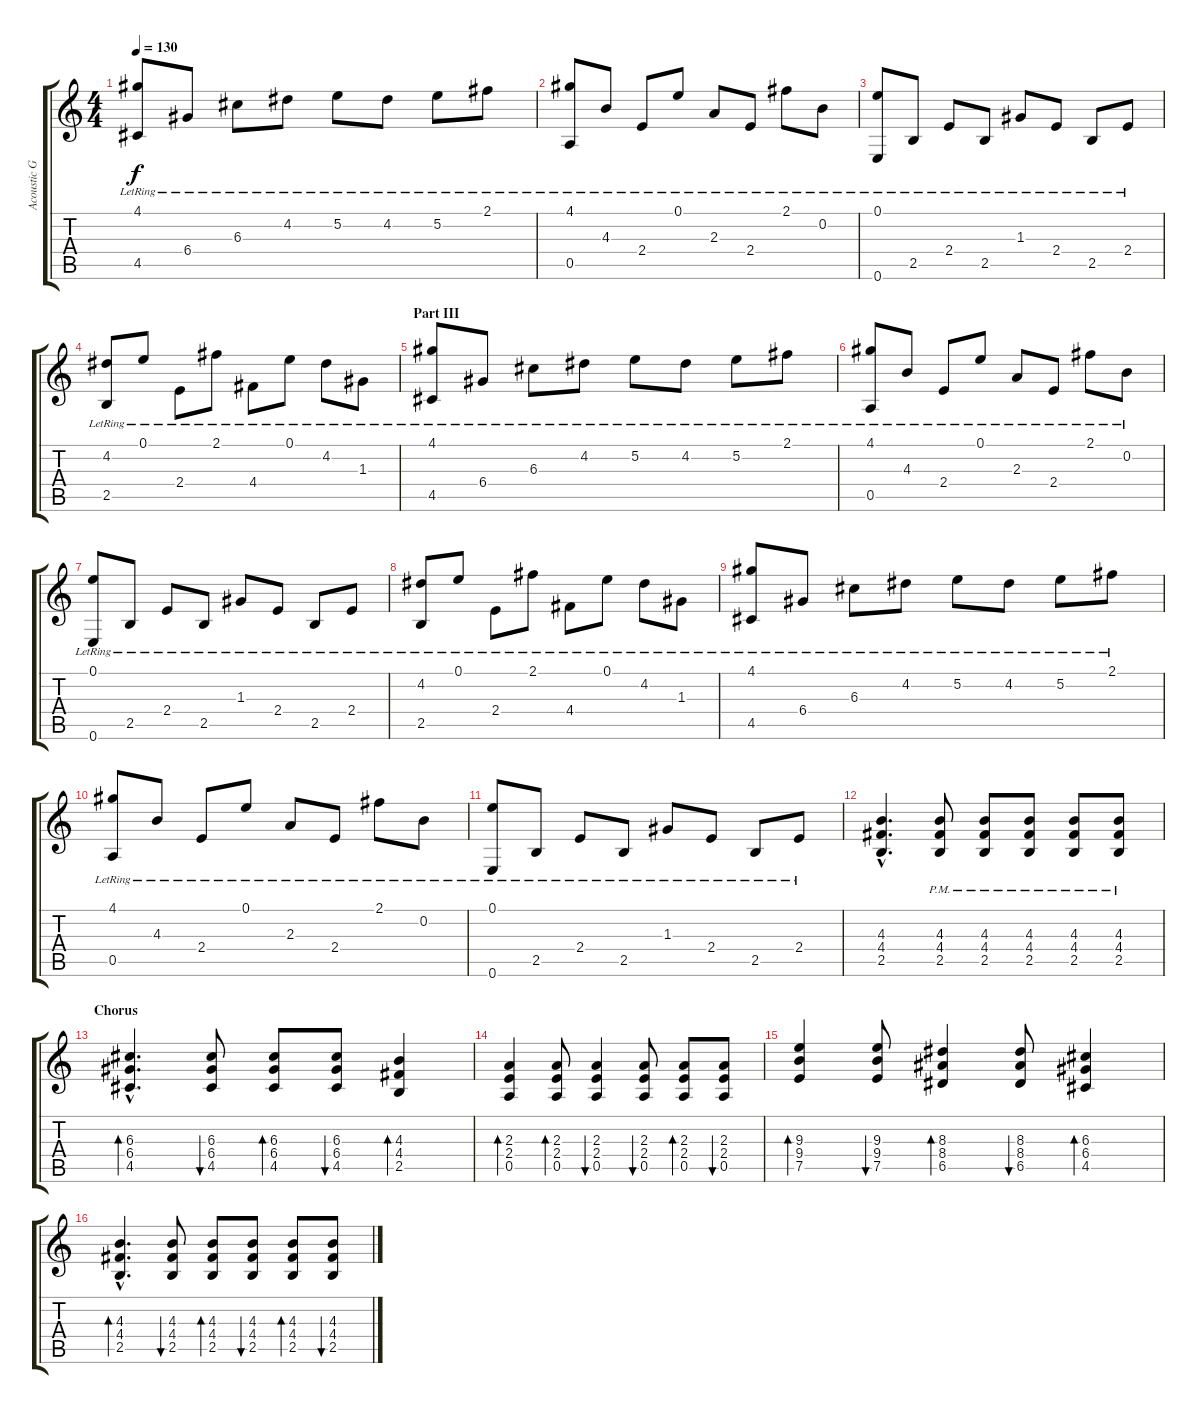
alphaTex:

\track ("Acoustic Guitar" "Acoustic G") {instrument acousticguitarsteel}
\staff {score tabs}
\tuning (E4 B3 G3 D3 A2 E2) {hide}
\ts (4 4)
\tempo 130
\clef g2
\ks c
(4.1{lr} 4.5{lr}).8{dy f} 6.4{lr}.8 6.3{lr}.8 4.2{lr}.8 5.2{lr}.8 4.2{lr}.8 5.2{lr}.8 2.1{lr}.8 |
(4.1{lr} 0.5{lr}).8 4.3{lr}.8 2.4{lr}.8 0.1{lr}.8 2.3{lr}.8 2.4{lr}.8 2.1{lr}.8 0.2{lr}.8 |
(0.1{lr} 0.6{lr}).8 2.5{lr}.8 2.4{lr}.8 2.5{lr}.8 1.3{lr}.8 2.4{lr}.8 2.5{lr}.8 2.4{lr}.8 |
(4.2{lr} 2.5{lr}).8 0.1{lr}.8 2.4{lr}.8 2.1{lr}.8 4.4{lr}.8 0.1{lr}.8 4.2{lr}.8 1.3{lr}.8 |
\section ("" "Part III")
(4.1{lr} 4.5{lr}).8 6.4{lr}.8 6.3{lr}.8 4.2{lr}.8 5.2{lr}.8 4.2{lr}.8 5.2{lr}.8 2.1{lr}.8 |
(4.1{lr} 0.5{lr}).8 4.3{lr}.8 2.4{lr}.8 0.1{lr}.8 2.3{lr}.8 2.4{lr}.8 2.1{lr}.8 0.2{lr}.8 |
(0.1{lr} 0.6{lr}).8 2.5{lr}.8 2.4{lr}.8 2.5{lr}.8 1.3{lr}.8 2.4{lr}.8 2.5{lr}.8 2.4{lr}.8 |
(4.2{lr} 2.5{lr}).8 0.1{lr}.8 2.4{lr}.8 2.1{lr}.8 4.4{lr}.8 0.1{lr}.8 4.2{lr}.8 1.3{lr}.8 |
(4.1{lr} 4.5{lr}).8 6.4{lr}.8 6.3{lr}.8 4.2{lr}.8 5.2{lr}.8 4.2{lr}.8 5.2{lr}.8 2.1{lr}.8 |
(4.1{lr} 0.5{lr}).8 4.3{lr}.8 2.4{lr}.8 0.1{lr}.8 2.3{lr}.8 2.4{lr}.8 2.1{lr}.8 0.2{lr}.8 |
(0.1{lr} 0.6{lr}).8 2.5{lr}.8 2.4{lr}.8 2.5{lr}.8 1.3{lr}.8 2.4{lr}.8 2.5{lr}.8 2.4{lr}.8 |
(4.3{hac} 4.4{hac} 2.5{hac}).4{d volume 10} (4.3{pm} 4.4{pm} 2.5).8 (4.3{pm} 4.4{pm} 2.5).8 (4.3{pm} 4.4{pm} 2.5).8 (4.3{pm} 4.4{pm} 2.5).8 (4.3{pm} 4.4{pm} 2.5).8 |
\section ("" "Chorus")
(6.3{hac} 6.4{hac} 4.5{hac}).4{d bd 120} (6.3 6.4 4.5).8{bu 120} (6.3 6.4 4.5).8{bd 120} (6.3 6.4 4.5).8{bu 120} (4.3 4.4 2.5).4{bd 120} |
(2.3 2.4 0.5).4{bd 120} (2.3 2.4 0.5).8{bd 120} (2.3 2.4 0.5).4{bu 120} (2.3 2.4 0.5).8{bu 120} (2.3 2.4 0.5).8{bd 120} (2.3 2.4 0.5).8{bu 120} |
(9.3 9.4 7.5).4{bd 120} (9.3 9.4 7.5).8{bu 120} (8.3 8.4 6.5).4{bd 120} (8.3 8.4 6.5).8{bu 120} (6.3 6.4 4.5).4{bd 120} |
(4.3{hac} 4.4{hac} 2.5{hac}).4{d bd 60} (4.3 4.4 2.5).8{bu 60} (4.3 4.4 2.5).8{bd 60} (4.3 4.4 2.5).8{bu 60} (4.3 4.4 2.5).8{bd 60} (4.3 4.4 2.5).8{bu 60}
